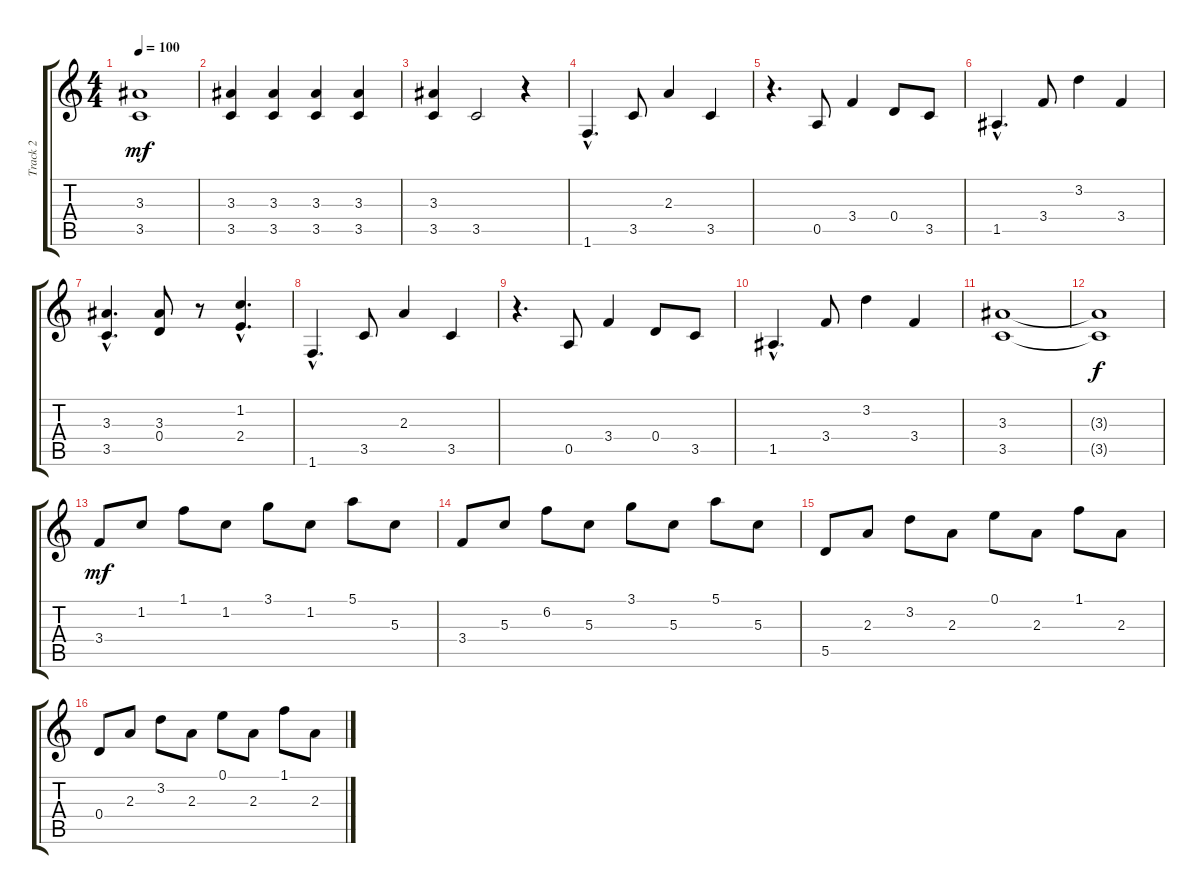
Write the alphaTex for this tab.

\track ("Track 2" "Track 2") {instrument acousticguitarnylon}
\staff {score tabs}
\tuning (E4 B3 G3 D3 A2 E2) {hide}
\ts (4 4)
\tempo 100
\clef g2
\ks c
(3.3 3.5).1{dy mf} |
(3.3 3.5).4 (3.3 3.5).4 (3.3 3.5).4 (3.3 3.5).4 |
(3.3 3.5).4 3.5.2 r.4 |
1.6{hac}.4{d volume 11} 3.5.8 2.3.4 3.5.4 |
r.4{d} 0.5.8 3.4.4 0.4.8 3.5.8 |
1.5{hac}.4{d} 3.4.8 3.2.4 3.4.4 |
(3.3{hac} 3.5{hac}).4{d} (3.3 0.4).8 r.8 (1.2{hac} 2.4{hac}).4{d} |
1.6{hac}.4{d} 3.5.8 2.3.4 3.5.4 |
r.4{d} 0.5.8 3.4.4 0.4.8 3.5.8 |
1.5{hac}.4{d} 3.4.8 3.2.4 3.4.4 |
(3.3 3.5).1 |
(3.3{t} 3.5{t}).1{dy f} |
3.4.8{dy mf} 1.2.8{volume 10} 1.1.8 1.2.8 3.1.8 1.2.8 5.1.8 5.3.8 |
3.4.8 5.3.8 6.2.8 5.3.8 3.1.8 5.3.8 5.1.8 5.3.8 |
5.5.8 2.3.8 3.2.8 2.3.8 0.1.8 2.3.8 1.1.8 2.3.8 |
0.4.8 2.3.8 3.2.8 2.3.8 0.1.8 2.3.8 1.1.8 2.3.8
